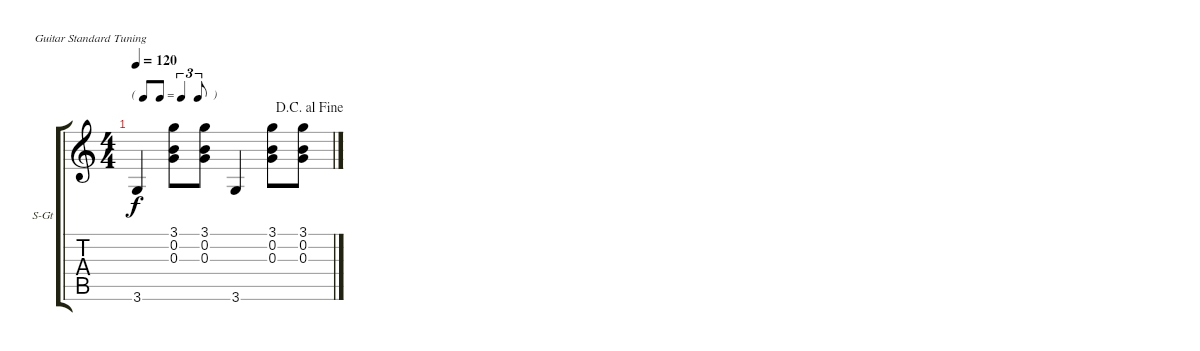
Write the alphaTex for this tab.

\bracketExtendMode groupsimilarinstruments
\firstSystemTrackNameOrientation horizontal
\otherSystemsTrackNameOrientation horizontal
\track ("Track 1" "S-Gt") {instrument acousticguitarsteel}
\staff {score tabs}
\tuning (E4 B3 G3 D3 A2 E2)
\ts (4 4)
\tf triplet8th
\jump dacapoalfine
\tempo 120
\clef g2
\ks c
3.6.4{dy f} (3.1 0.2 0.3).8 (3.1 0.2 0.3).8 3.6.4 (3.1 0.2 0.3).8 (3.1 0.2 0.3).8
